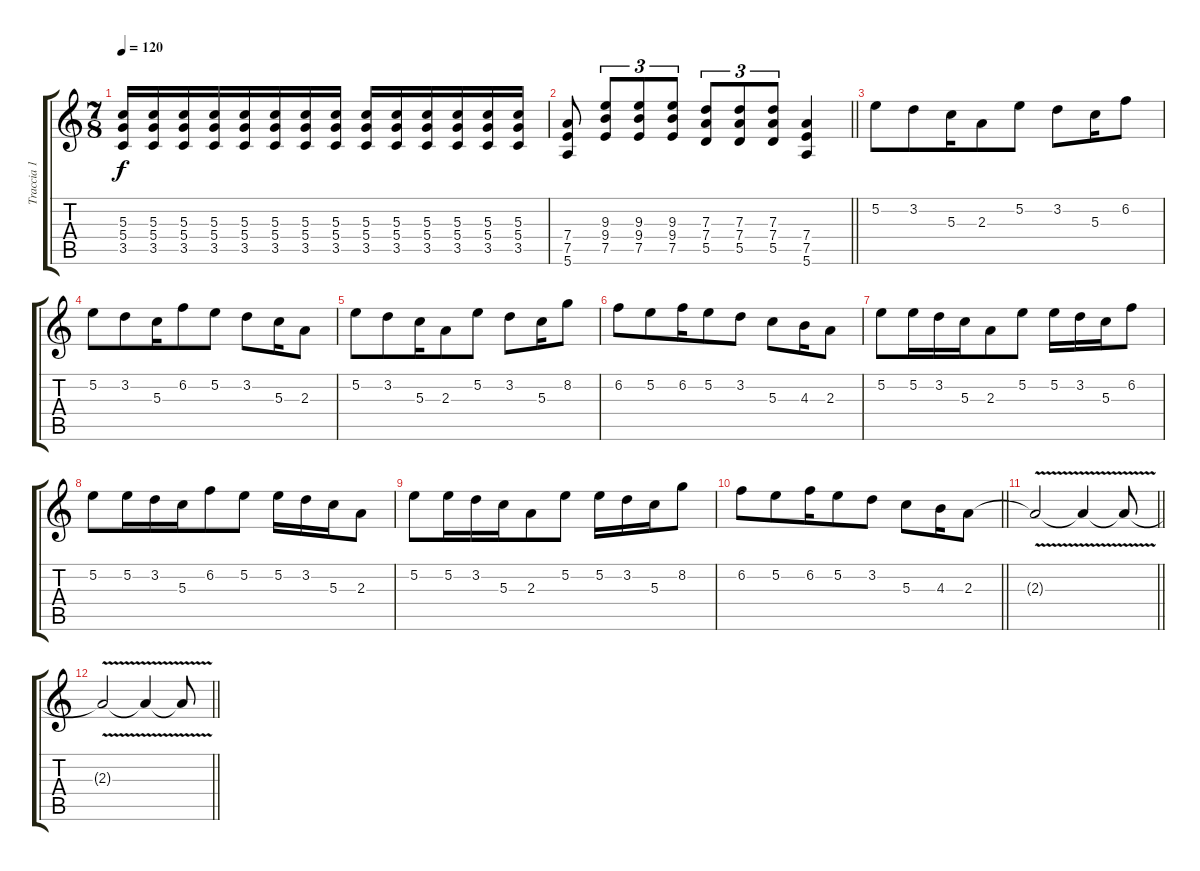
\track ("Traccia 1" "Traccia 1") {instrument distortionguitar}
\staff {score tabs}
\tuning (E4 B3 G3 D3 A2 E2) {hide}
\ts (7 8)
\tempo 120
\clef g2
\ks c
(5.3 5.4 3.5).16{dy f} (5.3 5.4 3.5).16 (5.3 5.4 3.5).16 (5.3 5.4 3.5).16 (5.3 5.4 3.5).16 (5.3 5.4 3.5).16 (5.3 5.4 3.5).16 (5.3 5.4 3.5).16 (5.3 5.4 3.5).16 (5.3 5.4 3.5).16 (5.3 5.4 3.5).16 (5.3 5.4 3.5).16 (5.3 5.4 3.5).16 (5.3 5.4 3.5).16 |
\barLineRight lightlight
(7.4 7.5 5.6).8 (9.3 9.4 7.5).8{tu (3 2)} (9.3 9.4 7.5).8{tu (3 2)} (9.3 9.4 7.5).8{tu (3 2)} (7.3 7.4 5.5).8{tu (3 2)} (7.3 7.4 5.5).8{tu (3 2)} (7.3 7.4 5.5).8{tu (3 2)} (7.4 7.5 5.6).4 |
5.2.8 3.2.8 5.3.16 2.3.8 5.2.8 3.2.8 5.3.16 6.2.8 |
5.2.8 3.2.8 5.3.16 6.2.8 5.2.8 3.2.8 5.3.16 2.3.8 |
5.2.8 3.2.8 5.3.16 2.3.8 5.2.8 3.2.8 5.3.16 8.2.8 |
6.2.8 5.2.8 6.2.16 5.2.8 3.2.8 5.3.8 4.3.16 2.3.8 |
5.2.8 5.2.16 3.2.16 5.3.16 2.3.8 5.2.8 5.2.16 3.2.16 5.3.16 6.2.8 |
5.2.8 5.2.16 3.2.16 5.3.16 6.2.8 5.2.8 5.2.16 3.2.16 5.3.16 2.3.8 |
5.2.8 5.2.16 3.2.16 5.3.16 2.3.8 5.2.8 5.2.16 3.2.16 5.3.16 8.2.8 |
\barLineRight lightlight
6.2.8 5.2.8 6.2.16 5.2.8 3.2.8 5.3.8 4.3.16 2.3.8 |
\barLineRight lightlight
2.3{v t}.2 2.3{v t}.4 2.3{v t}.8 |
\barLineRight lightlight
2.3{v t}.2 2.3{v t}.4 2.3{v t}.8
